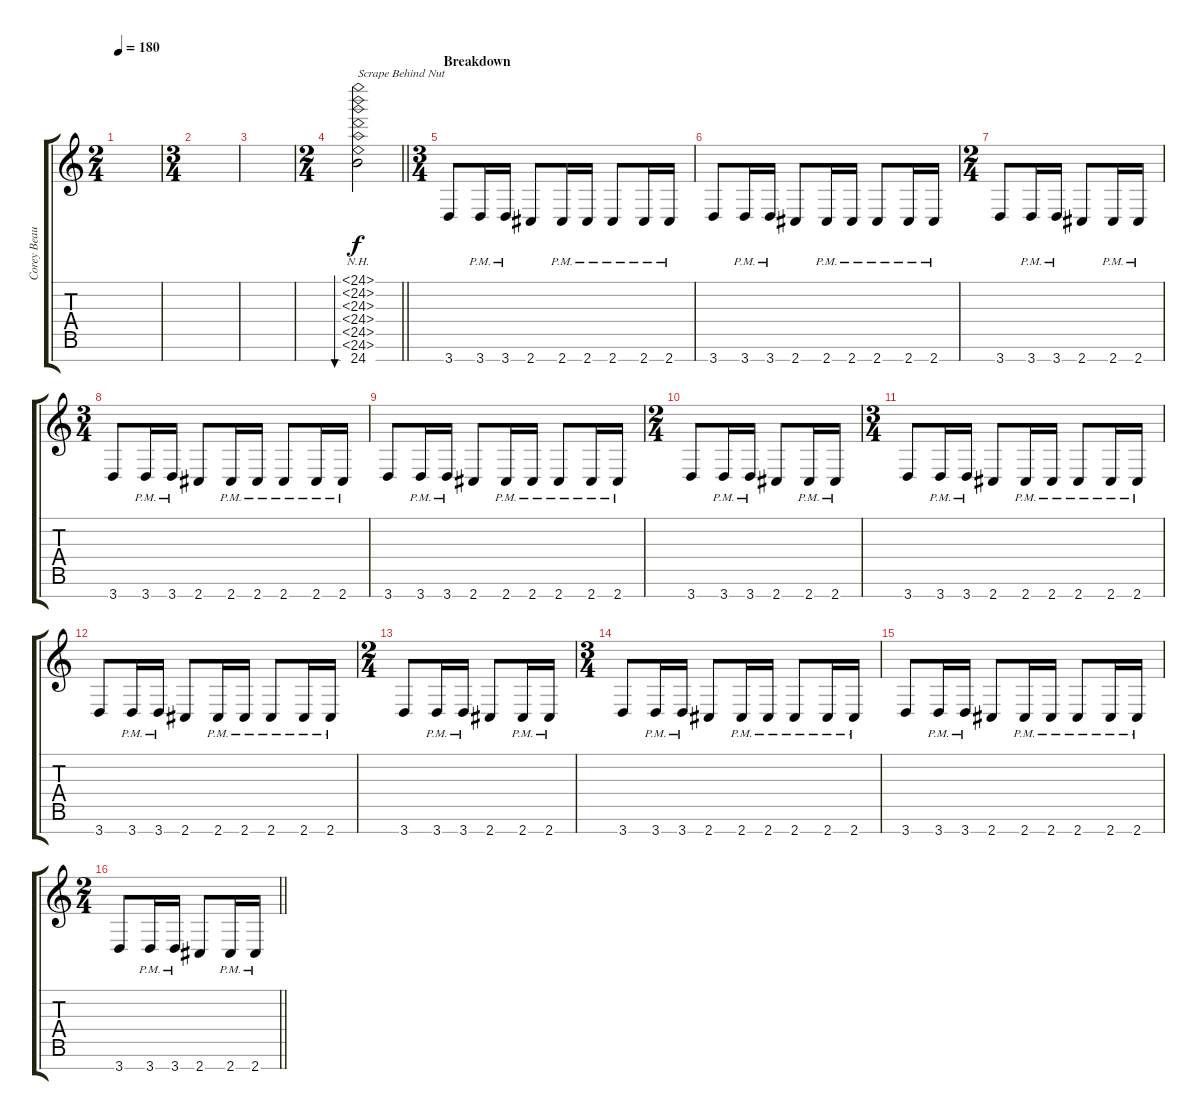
\track ("Corey Beaulieu" "Corey Beau") {instrument distortionguitar}
\staff {score tabs}
\tuning (E4 B3 G3 D3 A2 E2 B1) {hide}
\ts (2 4)
\tempo 180
\clef g2
\ks c
|
\ts (3 4)
|
|
\ts (2 4)
\barLineRight lightlight
(24.1{nh} 24.2{nh} 24.3{nh} 24.4{nh} 24.5{nh} 24.6{nh} 24.7).2{bu 120 txt "Scrape Behind Nut"} |
\ts (3 4)
\section ("" "Breakdown")
3.7.8 3.7{pm}.16 3.7{pm}.16 2.7.8 2.7{pm}.16 2.7{pm}.16 2.7{pm}.8 2.7{pm}.16 2.7{pm}.16 |
3.7.8 3.7{pm}.16 3.7{pm}.16 2.7.8 2.7{pm}.16 2.7{pm}.16 2.7{pm}.8 2.7{pm}.16 2.7{pm}.16 |
\ts (2 4)
3.7.8 3.7{pm}.16 3.7{pm}.16 2.7.8 2.7{pm}.16 2.7{pm}.16 |
\ts (3 4)
3.7.8 3.7{pm}.16 3.7{pm}.16 2.7.8 2.7{pm}.16 2.7{pm}.16 2.7{pm}.8 2.7{pm}.16 2.7{pm}.16 |
3.7.8 3.7{pm}.16 3.7{pm}.16 2.7.8 2.7{pm}.16 2.7{pm}.16 2.7{pm}.8 2.7{pm}.16 2.7{pm}.16 |
\ts (2 4)
3.7.8 3.7{pm}.16 3.7{pm}.16 2.7.8 2.7{pm}.16 2.7{pm}.16 |
\ts (3 4)
3.7.8 3.7{pm}.16 3.7{pm}.16 2.7.8 2.7{pm}.16 2.7{pm}.16 2.7{pm}.8 2.7{pm}.16 2.7{pm}.16 |
3.7.8 3.7{pm}.16 3.7{pm}.16 2.7.8 2.7{pm}.16 2.7{pm}.16 2.7{pm}.8 2.7{pm}.16 2.7{pm}.16 |
\ts (2 4)
3.7.8 3.7{pm}.16 3.7{pm}.16 2.7.8 2.7{pm}.16 2.7{pm}.16 |
\ts (3 4)
3.7.8 3.7{pm}.16 3.7{pm}.16 2.7.8 2.7{pm}.16 2.7{pm}.16 2.7{pm}.8 2.7{pm}.16 2.7{pm}.16 |
3.7.8 3.7{pm}.16 3.7{pm}.16 2.7.8 2.7{pm}.16 2.7{pm}.16 2.7{pm}.8 2.7{pm}.16 2.7{pm}.16 |
\ts (2 4)
\barLineRight lightlight
3.7.8 3.7{pm}.16 3.7{pm}.16 2.7.8 2.7{pm}.16 2.7{pm}.16
